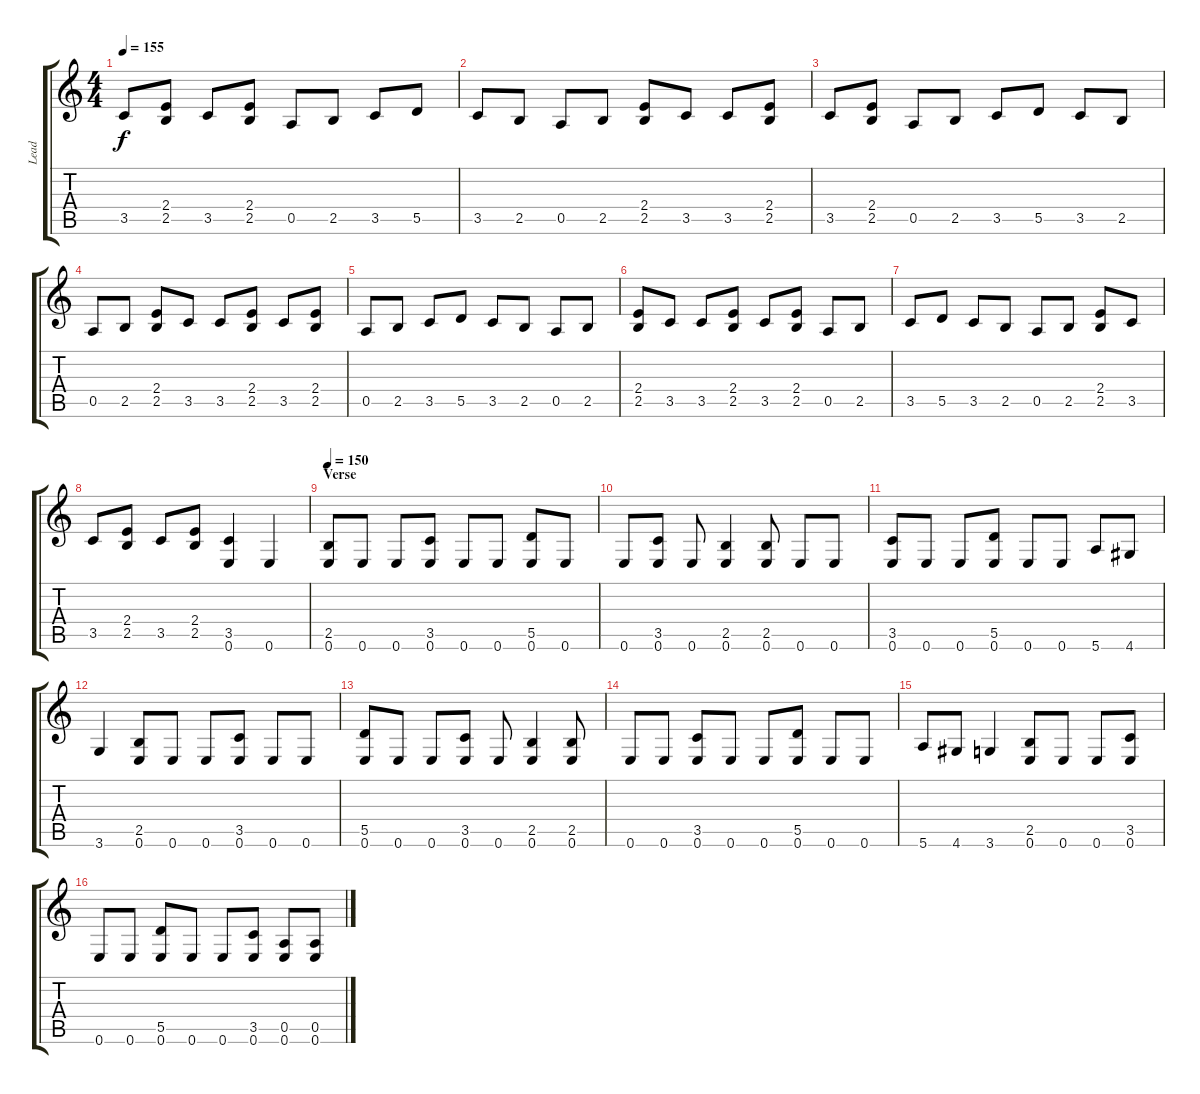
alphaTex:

\track ("Lead" "Lead") {instrument distortionguitar}
\staff {score tabs}
\tuning (E4 B3 G3 D3 A2 E2) {hide}
\ts (4 4)
\tempo 155
\clef g2
\ks c
3.5.8{dy f} (2.4 2.5).8 3.5.8 (2.4 2.5).8 0.5.8 2.5.8 3.5.8 5.5.8 |
3.5.8 2.5.8 0.5.8 2.5.8 (2.4 2.5).8 3.5.8 3.5.8 (2.4 2.5).8 |
3.5.8 (2.4 2.5).8 0.5.8 2.5.8 3.5.8 5.5.8 3.5.8 2.5.8 |
0.5.8 2.5.8 (2.4 2.5).8 3.5.8 3.5.8 (2.4 2.5).8 3.5.8 (2.4 2.5).8 |
0.5.8 2.5.8 3.5.8 5.5.8 3.5.8 2.5.8 0.5.8 2.5.8 |
(2.4 2.5).8 3.5.8 3.5.8 (2.4 2.5).8 3.5.8 (2.4 2.5).8 0.5.8 2.5.8 |
3.5.8 5.5.8 3.5.8 2.5.8 0.5.8 2.5.8 (2.4 2.5).8 3.5.8 |
3.5.8 (2.4 2.5).8 3.5.8 (2.4 2.5).8 (3.5 0.6).4 0.6.4 |
\section ("" "Verse")
\tempo 150
(2.5 0.6).8 0.6.8 0.6.8 (3.5 0.6).8 0.6.8 0.6.8 (5.5 0.6).8 0.6.8 |
0.6.8 (3.5 0.6).8 0.6.8 (2.5 0.6).4 (2.5 0.6).8 0.6.8 0.6.8 |
(3.5 0.6).8 0.6.8 0.6.8 (5.5 0.6).8 0.6.8 0.6.8 5.6.8 4.6.8 |
3.6.4 (2.5 0.6).8 0.6.8 0.6.8 (3.5 0.6).8 0.6.8 0.6.8 |
(5.5 0.6).8 0.6.8 0.6.8 (3.5 0.6).8 0.6.8 (2.5 0.6).4 (2.5 0.6).8 |
0.6.8 0.6.8 (3.5 0.6).8 0.6.8 0.6.8 (5.5 0.6).8 0.6.8 0.6.8 |
5.6.8 4.6.8 3.6.4 (2.5 0.6).8 0.6.8 0.6.8 (3.5 0.6).8 |
0.6.8 0.6.8 (5.5 0.6).8 0.6.8 0.6.8 (3.5 0.6).8 (0.5 0.6).8 (0.5 0.6).8
